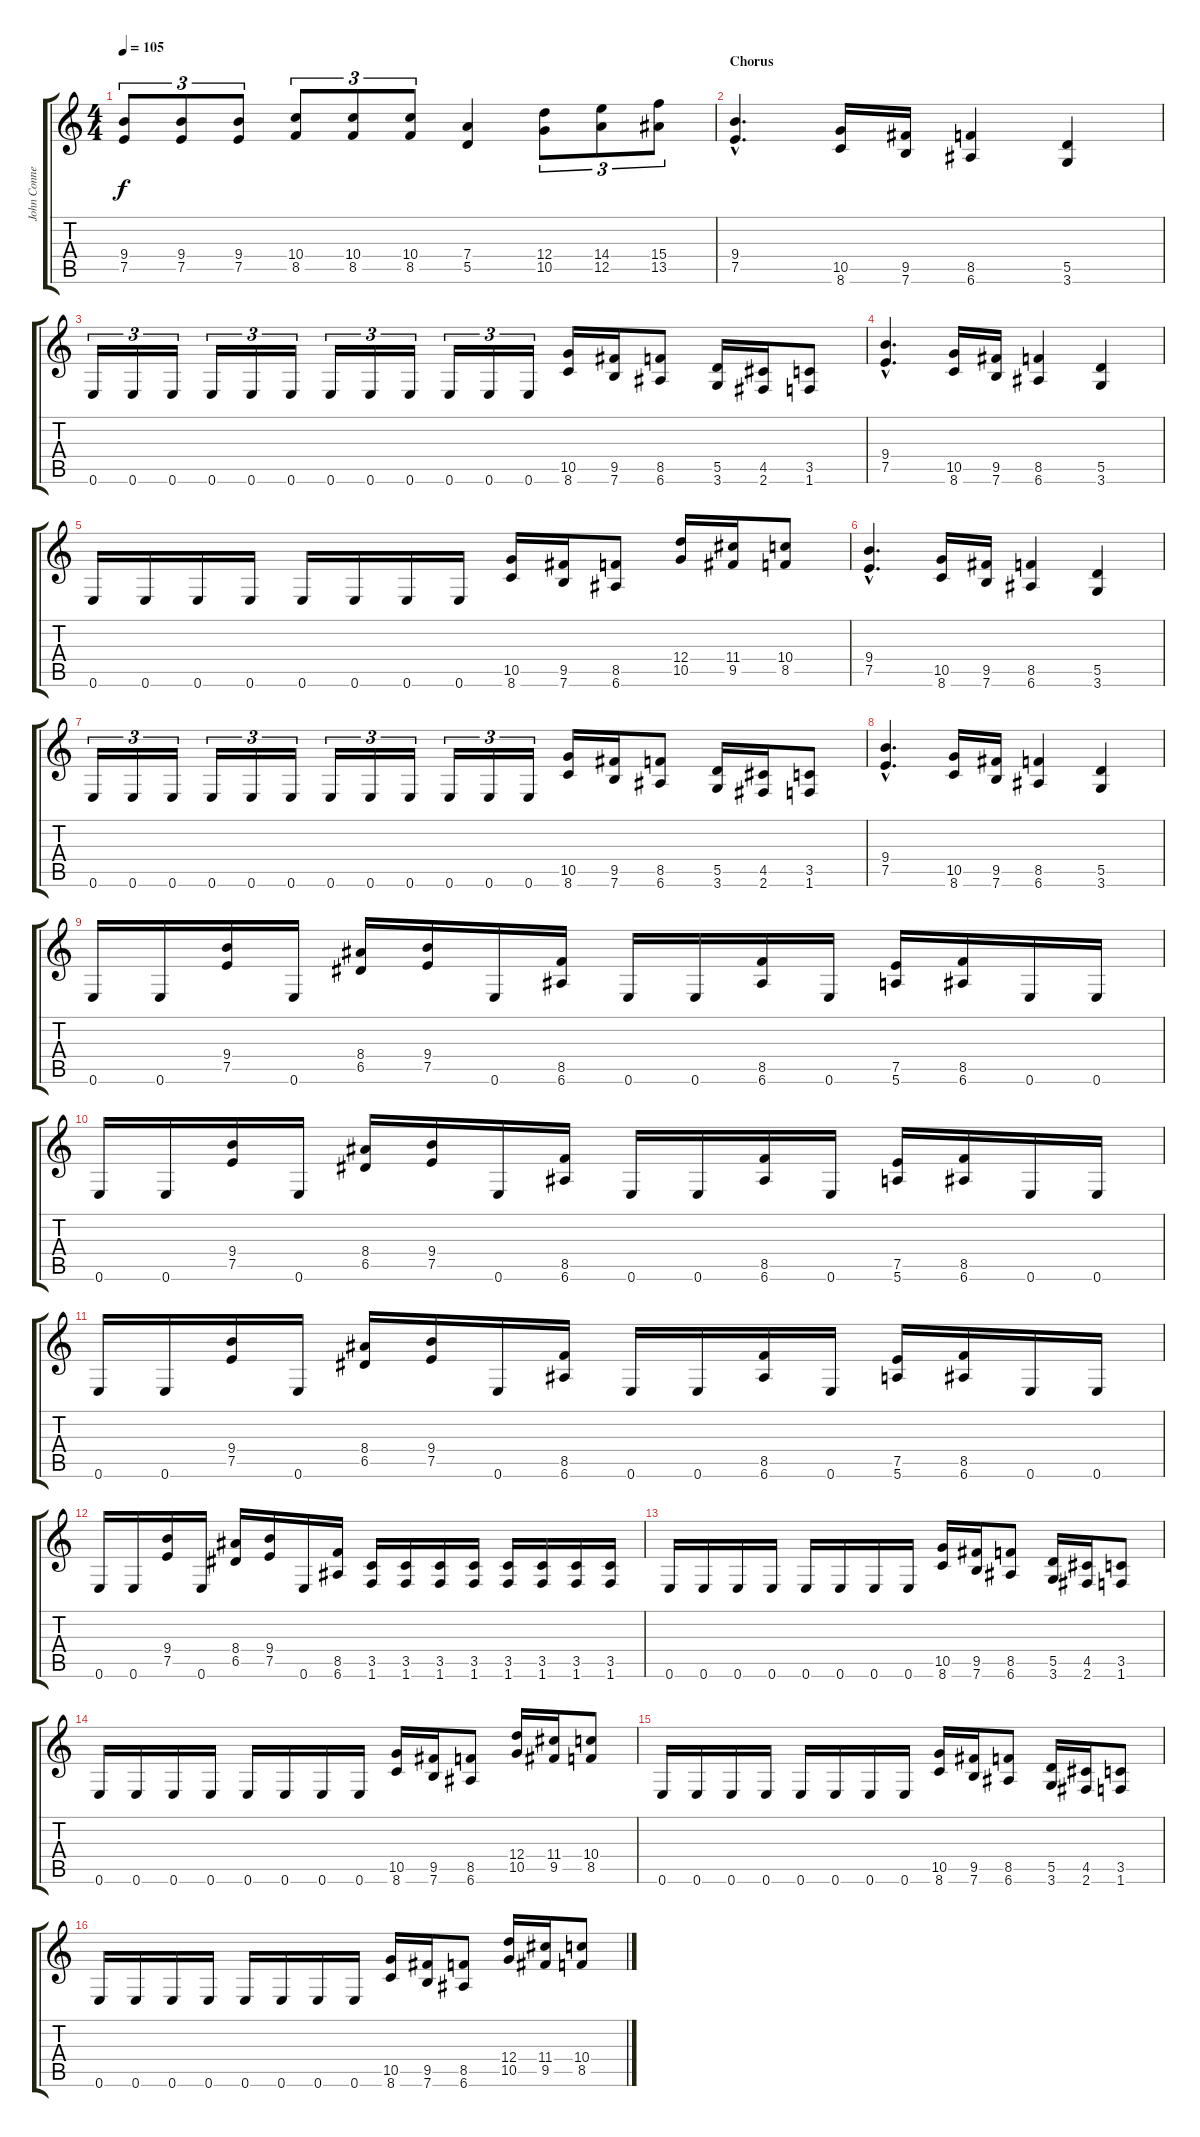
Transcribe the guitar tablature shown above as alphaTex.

\track ("John Connelly" "John Conne") {instrument distortionguitar}
\staff {score tabs}
\tuning (E4 B3 G3 D3 A2 E2) {hide}
\ts (4 4)
\tempo 105
\clef g2
\ks c
(9.4 7.5).8{tu (3 2) dy f} (9.4 7.5).8{tu (3 2)} (9.4 7.5).8{tu (3 2)} (10.4 8.5).8{tu (3 2)} (10.4 8.5).8{tu (3 2)} (10.4 8.5).8{tu (3 2)} (7.4 5.5).4 (12.4 10.5).8{tu (3 2)} (14.4 12.5).8{tu (3 2)} (15.4 13.5).8{tu (3 2)} |
\section ("" "Chorus")
(9.4{hac} 7.5{hac}).4{d} (10.5 8.6).16 (9.5 7.6).16 (8.5 6.6).4 (5.5 3.6).4 |
0.6.16{tu (3 2)} 0.6.16{tu (3 2)} 0.6.16{tu (3 2)} 0.6.16{tu (3 2)} 0.6.16{tu (3 2)} 0.6.16{tu (3 2)} 0.6.16{tu (3 2)} 0.6.16{tu (3 2)} 0.6.16{tu (3 2)} 0.6.16{tu (3 2)} 0.6.16{tu (3 2)} 0.6.16{tu (3 2)} (10.5 8.6).16 (9.5 7.6).16 (8.5 6.6).8 (5.5 3.6).16 (4.5 2.6).16 (3.5 1.6).8 |
(9.4{hac} 7.5{hac}).4{d} (10.5 8.6).16 (9.5 7.6).16 (8.5 6.6).4 (5.5 3.6).4 |
0.6.16 0.6.16 0.6.16 0.6.16 0.6.16 0.6.16 0.6.16 0.6.16 (10.5 8.6).16 (9.5 7.6).16 (8.5 6.6).8 (12.4 10.5).16 (11.4 9.5).16 (10.4 8.5).8 |
(9.4{hac} 7.5{hac}).4{d} (10.5 8.6).16 (9.5 7.6).16 (8.5 6.6).4 (5.5 3.6).4 |
0.6.16{tu (3 2)} 0.6.16{tu (3 2)} 0.6.16{tu (3 2)} 0.6.16{tu (3 2)} 0.6.16{tu (3 2)} 0.6.16{tu (3 2)} 0.6.16{tu (3 2)} 0.6.16{tu (3 2)} 0.6.16{tu (3 2)} 0.6.16{tu (3 2)} 0.6.16{tu (3 2)} 0.6.16{tu (3 2)} (10.5 8.6).16 (9.5 7.6).16 (8.5 6.6).8 (5.5 3.6).16 (4.5 2.6).16 (3.5 1.6).8 |
(9.4{hac} 7.5{hac}).4{d} (10.5 8.6).16 (9.5 7.6).16 (8.5 6.6).4 (5.5 3.6).4 |
0.6.16 0.6.16 (9.4 7.5).16 0.6.16 (8.4 6.5).16 (9.4 7.5).16 0.6.16 (8.5 6.6).16 0.6.16 0.6.16 (8.5 6.6).16 0.6.16 (7.5 5.6).16 (8.5 6.6).16 0.6.16 0.6.16 |
0.6.16 0.6.16 (9.4 7.5).16 0.6.16 (8.4 6.5).16 (9.4 7.5).16 0.6.16 (8.5 6.6).16 0.6.16 0.6.16 (8.5 6.6).16 0.6.16 (7.5 5.6).16 (8.5 6.6).16 0.6.16 0.6.16 |
0.6.16 0.6.16 (9.4 7.5).16 0.6.16 (8.4 6.5).16 (9.4 7.5).16 0.6.16 (8.5 6.6).16 0.6.16 0.6.16 (8.5 6.6).16 0.6.16 (7.5 5.6).16 (8.5 6.6).16 0.6.16 0.6.16 |
0.6.16 0.6.16 (9.4 7.5).16 0.6.16 (8.4 6.5).16 (9.4 7.5).16 0.6.16 (8.5 6.6).16 (3.5 1.6).16 (3.5 1.6).16 (3.5 1.6).16 (3.5 1.6).16 (3.5 1.6).16 (3.5 1.6).16 (3.5 1.6).16 (3.5 1.6).16 |
0.6.16 0.6.16 0.6.16 0.6.16 0.6.16 0.6.16 0.6.16 0.6.16 (10.5 8.6).16 (9.5 7.6).16 (8.5 6.6).8 (5.5 3.6).16 (4.5 2.6).16 (3.5 1.6).8 |
0.6.16 0.6.16 0.6.16 0.6.16 0.6.16 0.6.16 0.6.16 0.6.16 (10.5 8.6).16 (9.5 7.6).16 (8.5 6.6).8 (12.4 10.5).16 (11.4 9.5).16 (10.4 8.5).8 |
0.6.16 0.6.16 0.6.16 0.6.16 0.6.16 0.6.16 0.6.16 0.6.16 (10.5 8.6).16 (9.5 7.6).16 (8.5 6.6).8 (5.5 3.6).16 (4.5 2.6).16 (3.5 1.6).8 |
0.6.16 0.6.16 0.6.16 0.6.16 0.6.16 0.6.16 0.6.16 0.6.16 (10.5 8.6).16 (9.5 7.6).16 (8.5 6.6).8 (12.4 10.5).16 (11.4 9.5).16 (10.4 8.5).8
